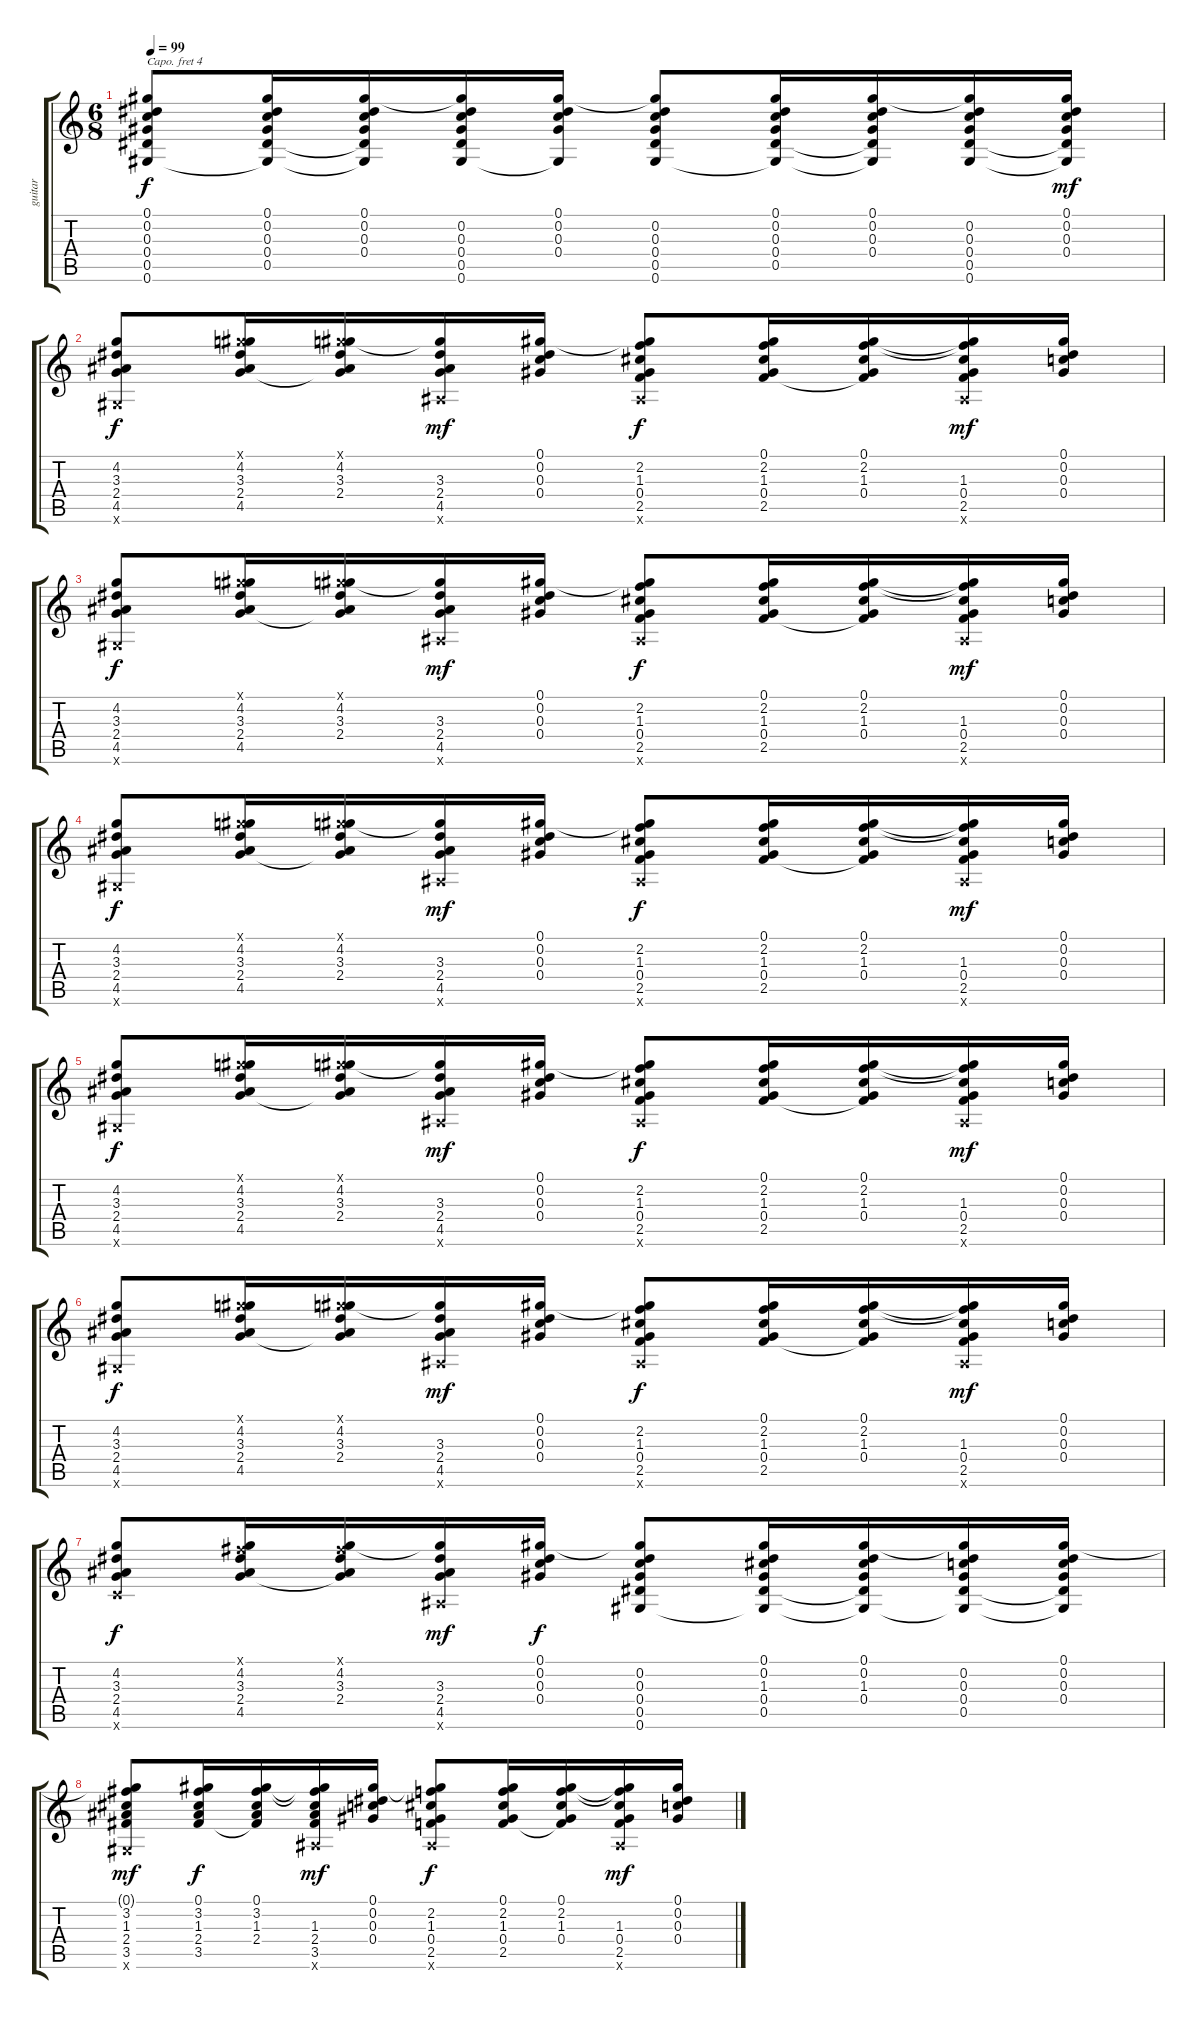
\track ("guitar" "guitar") {instrument acousticguitarsteel}
\staff {score tabs}
\capo 4
\tuning (E4 B3 Ab3 E3 B2 E2) {hide}
\ts (6 8)
\tempo 99
\clef g2
\ks c
(0.1{t} 0.2 0.3 0.4 0.5 0.6).8{dy f} (0.1 0.2 0.3 0.4 0.5 0.6{t}).16 (0.1 0.2 0.3 0.4 0.5{t} 0.6{t}).16 (0.1{t} 0.2 0.3 0.4 0.5 0.6).16 (0.1 0.2 0.3 0.4 0.6{t}).16 (0.1{t} 0.2 0.3 0.4 0.5 0.6).8 (0.1 0.2 0.3 0.4 0.5 0.6{t}).16 (0.1 0.2 0.3 0.4 0.5{t} 0.6{t}).16 (0.1{t} 0.2 0.3 0.4 0.5 0.6).16 (0.1 0.2 0.3 0.4 0.5{t} 0.6{t}).16{dy mf} |
(4.2 3.3 2.4 4.5 0.6{x}).8{dy f} (0.1{x} 4.2 3.3 2.4 4.5).16 (0.1{x} 4.2 3.3 2.4 4.5{t}).16 (4.2{t} 3.3 2.4 4.5 2.6{x}).16{dy mf} (0.1 0.2 0.3 0.4).16 (0.1{t} 2.2 1.3 0.4 2.5 2.6{x}).8{dy f} (0.1 2.2 1.3 0.4 2.5).16 (0.1 2.2 1.3 0.4 2.5{t}).16 (0.1{t} 2.2{t} 1.3 0.4 2.5 2.6{x}).16{dy mf} (0.1 0.2 0.3 0.4).16 |
(4.2 3.3 2.4 4.5 0.6{x}).8{dy f} (0.1{x} 4.2 3.3 2.4 4.5).16 (0.1{x} 4.2 3.3 2.4 4.5{t}).16 (4.2{t} 3.3 2.4 4.5 2.6{x}).16{dy mf} (0.1 0.2 0.3 0.4).16 (0.1{t} 2.2 1.3 0.4 2.5 2.6{x}).8{dy f} (0.1 2.2 1.3 0.4 2.5).16 (0.1 2.2 1.3 0.4 2.5{t}).16 (0.1{t} 2.2{t} 1.3 0.4 2.5 2.6{x}).16{dy mf} (0.1 0.2 0.3 0.4).16 |
(4.2 3.3 2.4 4.5 0.6{x}).8{dy f} (0.1{x} 4.2 3.3 2.4 4.5).16 (0.1{x} 4.2 3.3 2.4 4.5{t}).16 (4.2{t} 3.3 2.4 4.5 2.6{x}).16{dy mf} (0.1 0.2 0.3 0.4).16 (0.1{t} 2.2 1.3 0.4 2.5 2.6{x}).8{dy f} (0.1 2.2 1.3 0.4 2.5).16 (0.1 2.2 1.3 0.4 2.5{t}).16 (0.1{t} 2.2{t} 1.3 0.4 2.5 2.6{x}).16{dy mf} (0.1 0.2 0.3 0.4).16 |
(4.2 3.3 2.4 4.5 0.6{x}).8{dy f} (0.1{x} 4.2 3.3 2.4 4.5).16 (0.1{x} 4.2 3.3 2.4 4.5{t}).16 (4.2{t} 3.3 2.4 4.5 2.6{x}).16{dy mf} (0.1 0.2 0.3 0.4).16 (0.1{t} 2.2 1.3 0.4 2.5 2.6{x}).8{dy f} (0.1 2.2 1.3 0.4 2.5).16 (0.1 2.2 1.3 0.4 2.5{t}).16 (0.1{t} 2.2{t} 1.3 0.4 2.5 2.6{x}).16{dy mf} (0.1 0.2 0.3 0.4).16 |
(4.2 3.3 2.4 4.5 0.6{x}).8{dy f} (0.1{x} 4.2 3.3 2.4 4.5).16 (0.1{x} 4.2 3.3 2.4 4.5{t}).16 (4.2{t} 3.3 2.4 4.5 2.6{x}).16{dy mf} (0.1 0.2 0.3 0.4).16 (0.1{t} 2.2 1.3 0.4 2.5 2.6{x}).8{dy f} (0.1 2.2 1.3 0.4 2.5).16 (0.1 2.2 1.3 0.4 2.5{t}).16 (0.1{t} 2.2{t} 1.3 0.4 2.5 2.6{x}).16{dy mf} (0.1 0.2 0.3 0.4).16 |
(4.2 3.3 2.4 4.5 4.6{x}).8{dy f} (-2.1{x} 4.2 3.3 2.4 4.5).16 (-2.1{x} 4.2 3.3 2.4 4.5{t}).16 (4.2{t} 3.3 2.4 4.5 2.6{x}).16{dy mf} (0.1 0.2 0.3 0.4).16{dy f} (0.1{t} 0.2 0.3 0.4 0.5 0.6).8 (0.1 0.2 1.3 0.4 0.5 0.6{t}).16 (0.1 0.2 1.3 0.4 0.5{t} 0.6{t}).16 (0.1{t} 0.2 0.3 0.4 0.5 0.6{t}).16 (0.1 0.2 0.3 0.4 0.5{t} 0.6{t}).16 |
(0.1{t} 3.2 1.3 2.4 3.5 0.6{x}).8{dy mf} (0.1 3.2 1.3 2.4 3.5).16{dy f} (0.1 3.2 1.3 2.4 3.5{t}).16 (0.1{t} 3.2{t} 1.3 2.4 3.5 2.6{x}).16{dy mf} (0.1 0.2 0.3 0.4).16 (0.1{t} 2.2 1.3 0.4 2.5 2.6{x}).8{dy f} (0.1 2.2 1.3 0.4 2.5).16 (0.1 2.2 1.3 0.4 2.5{t}).16 (0.1{t} 2.2{t} 1.3 0.4 2.5 2.6{x}).16{dy mf} (0.1 0.2 0.3 0.4).16
